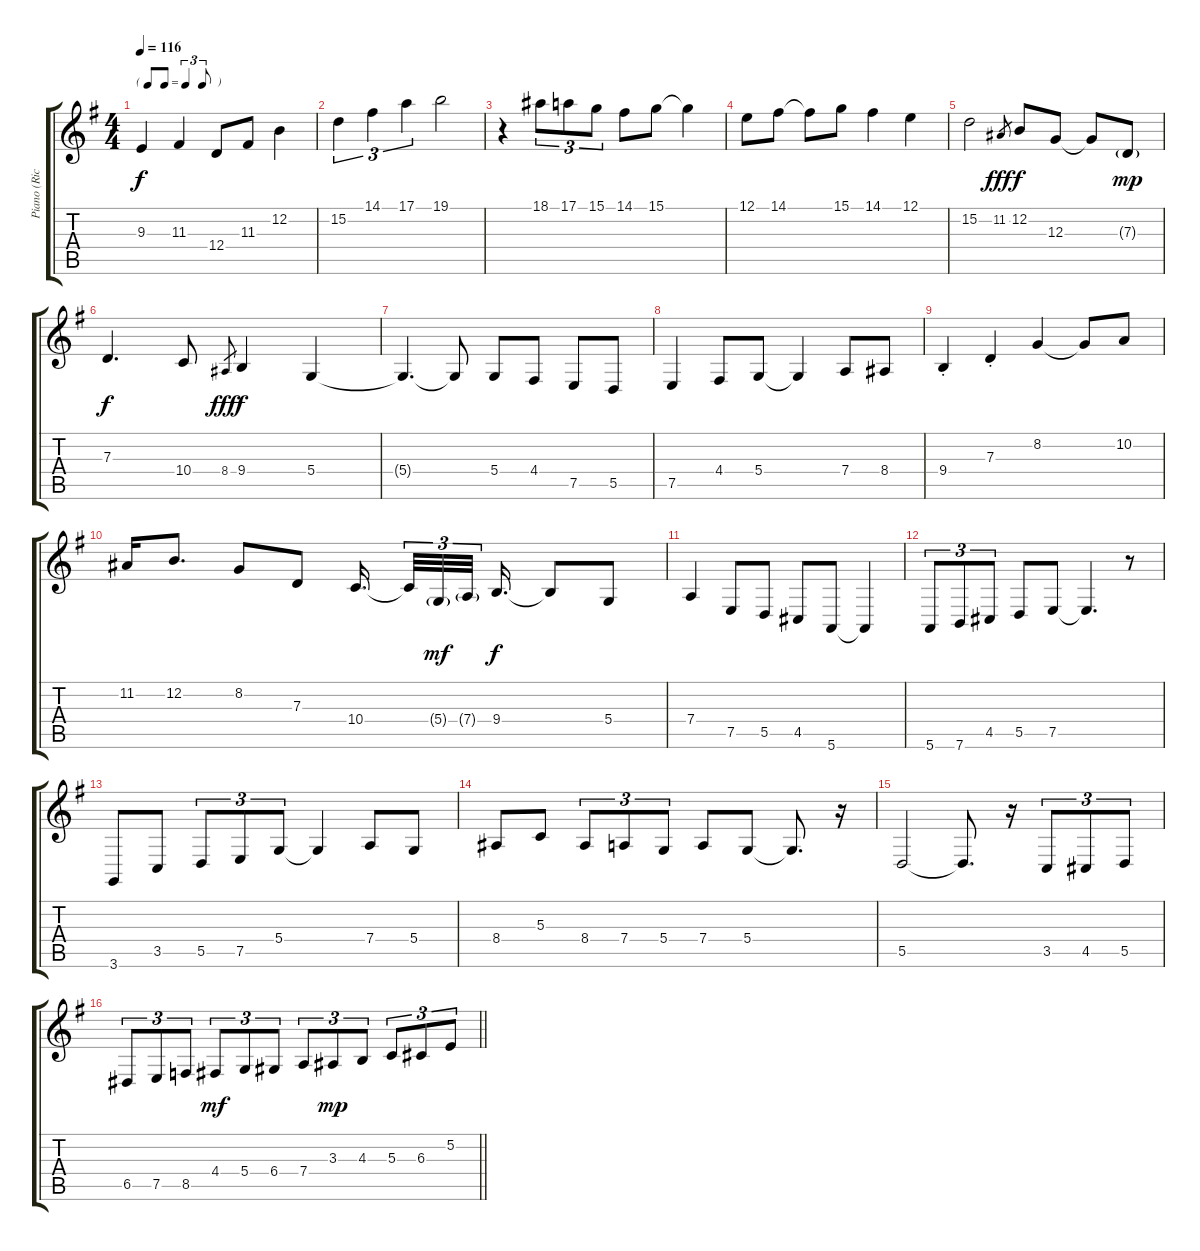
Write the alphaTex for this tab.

\track ("Piano (Richard Wright)" "Piano (Ric") {instrument acousticgrandpiano}
\staff {score tabs}
\tuning (E4 B3 G3 D3 A2 E2) {hide}
\ts (4 4)
\tf triplet8th
\tempo 116
\clef g2
\ks g
9.3{t}.4{dy f} 11.3.4 12.4.8 11.3.8 12.2.4 |
15.2.4{tu (3 2)} 14.1.4{tu (3 2)} 17.1.4{tu (3 2)} 19.1.2 |
r.4 18.1.8{tu (3 2)} 17.1.8{tu (3 2)} 15.1.8{tu (3 2)} 14.1.8 15.1.8 15.1{t}.4 |
12.1.8 14.1.8 14.1{t}.8 15.1.8 14.1.4 12.1.4 |
15.2.2 11.2.8{gr dy fff} 12.2.8{dy f} 12.3.8 12.3{t}.8 7.3{g}.8{dy mp} |
7.3.4{d dy f} 10.4.8 8.4.8{gr dy fff} 9.4.4{dy f} 5.4.4 |
5.4{t}.4{d} 5.4{t}.8 5.4.8 4.4.8 7.5.8 5.5.8 |
7.5.4 4.4.8 5.4.8 5.4{t}.4 7.4.8 8.4.8 |
9.4{st}.4 7.3{st}.4 8.2.4 8.2{t}.8 10.2.8 |
11.2.16 12.2.8{d} 8.2.8 7.3.8 10.4.16{d beam splitsecondary} 10.4{t}.32{tu (3 2)} 5.4{g}.32{tu (3 2) dy mf} 7.4{g}.32{tu (3 2) beam splitsecondary} 9.4.16{d dy f} 9.4{t}.8 5.4.8 |
7.4.4 7.5.8 5.5.8 4.5.8 5.6.8 5.6{t}.4 |
5.6.8{tu (3 2)} 7.6.8{tu (3 2)} 4.5.8{tu (3 2)} 5.5.8 7.5.8 7.5{t}.4{d} r.8 |
3.6.8 3.5.8 5.5.8{tu (3 2)} 7.5.8{tu (3 2)} 5.4.8{tu (3 2)} 5.4{t}.4 7.4.8 5.4.8 |
8.4.8 5.3.8 8.4.8{tu (3 2)} 7.4.8{tu (3 2)} 5.4.8{tu (3 2)} 7.4.8 5.4.8 5.4{t}.8{d} r.16 |
5.5.2 5.5{t}.8{d} r.16 3.5.8{tu (3 2)} 4.5.8{tu (3 2)} 5.5.8{tu (3 2)} |
\barLineRight lightlight
6.5.8{tu (3 2)} 7.5.8{tu (3 2)} 8.5.8{tu (3 2)} 4.4.8{tu (3 2) dy mf} 5.4.8{tu (3 2)} 6.4.8{tu (3 2)} 7.4.8{tu (3 2)} 3.3.8{tu (3 2) dy mp} 4.3.8{tu (3 2)} 5.3.8{tu (3 2)} 6.3.8{tu (3 2)} 5.2.8{tu (3 2)}
